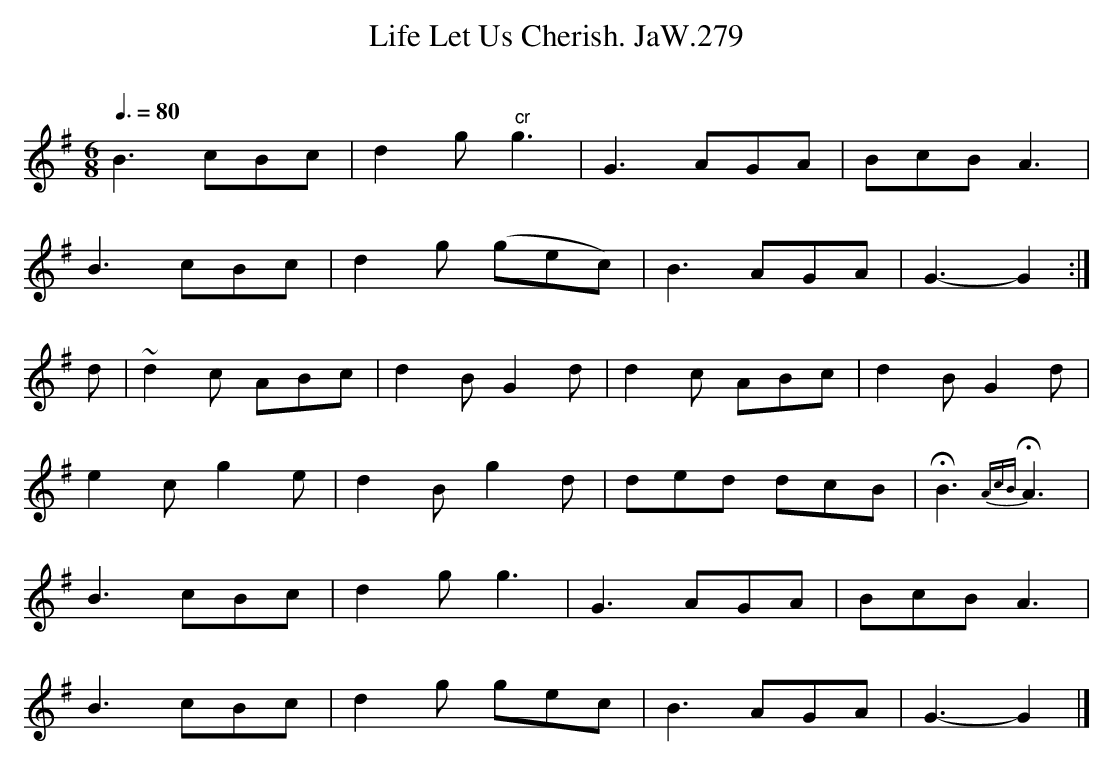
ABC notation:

X:1
T:Life Let Us Cherish. JaW.279
M:6/8
L:1/8
Q:3/8=80
O:
K:G
B3 cBc|d2g " cr"g3|G3 AGA|BcB A3|
B3 cBc|d2g (gec)|B3 AGA|G3-G2:|
d|~d2c ABc|d2B G2d|d2c ABc|d2BG2d|
e2c g2e|d2B g2d|ded dcB|HB3 {AcB}HA3|
B3 cBc|d2g g3|G3 AGA|BcB A3|
B3 cBc|d2g gec|B3 AGA|G3-G2|]
